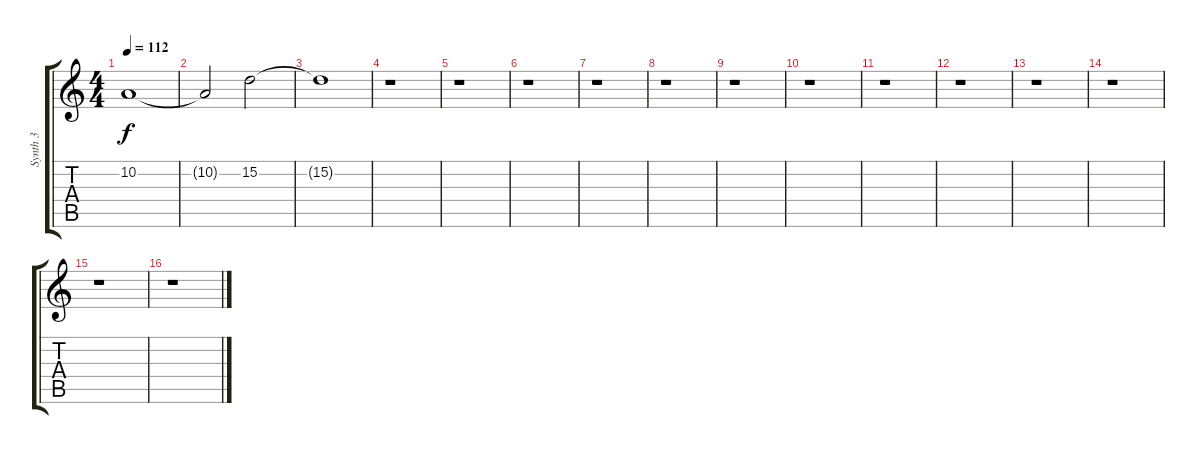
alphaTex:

\track ("Synth 3" "Synth 3") {instrument pad5bowed}
\staff {score tabs}
\tuning (E4 B3 G3 D3 A2 E2) {hide}
\ts (4 4)
\tempo 112
\clef g2
\ks c
10.2.1{dy f} |
10.2{t}.2 15.2.2 |
15.2{t}.1 |
r.1 |
r.1 |
r.1 |
r.1 |
r.1 |
r.1 |
r.1 |
r.1 |
r.1 |
r.1 |
r.1 |
r.1 |
r.1
